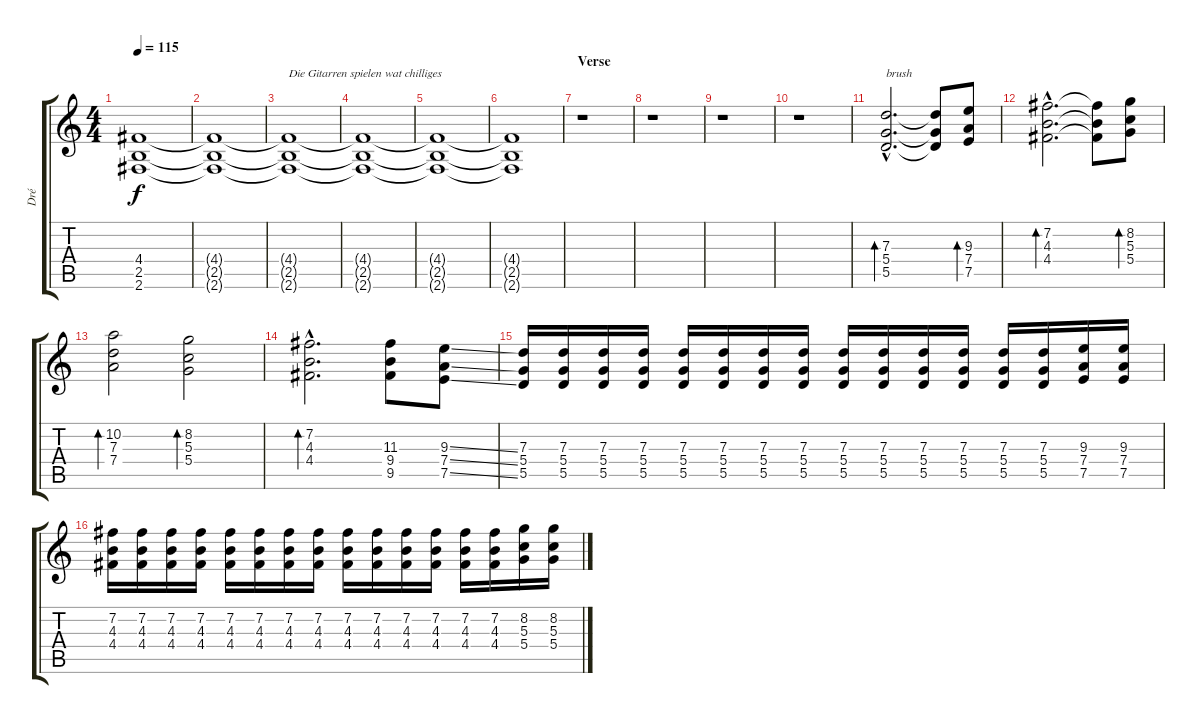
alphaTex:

\track ("Dré" "Dré") {instrument distortionguitar}
\staff {score tabs}
\tuning (E4 B3 G3 D3 A2 E2) {hide}
\ts (4 4)
\tempo 115
\clef g2
\ks c
(4.4{t} 2.5{t} 2.6{t}).1{dy f} |
(4.4{t} 2.5{t} 2.6{t}).1 |
(4.4{t} 2.5{t} 2.6{t}).1{txt "Die Gitarren spielen wat chilliges"} |
(4.4{t} 2.5{t} 2.6{t}).1 |
(4.4{t} 2.5{t} 2.6{t}).1 |
(4.4{t} 2.5{t} 2.6{t}).1 |
\section ("" "Verse")
r.1 |
r.1 |
r.1 |
r.1 |
(7.3{hac} 5.4{hac} 5.5{hac}).2{d bd 240 txt "brush" volume 14 instrument electricguitarclean} (7.3{t} 5.4{t} 5.5{t}).8 (9.3 7.4 7.5).8{bd 240} |
(7.2{hac} 4.3{hac} 4.4{hac}).2{d bd 240} (7.2{t} 4.3{t} 4.4{t}).8 (8.2 5.3 5.4).8{bd 240} |
(10.2 7.3 7.4).2{bd 240} (8.2 5.3 5.4).2{bd 240} |
(7.2{hac} 4.3{hac} 4.4{hac}).2{d bd 240} (11.3 9.4 9.5).8 (9.3{ss} 7.4{ss} 7.5{ss}).8 |
(7.3 5.4 5.5).16 (7.3 5.4 5.5).16 (7.3 5.4 5.5).16 (7.3 5.4 5.5).16 (7.3 5.4 5.5).16 (7.3 5.4 5.5).16 (7.3 5.4 5.5).16 (7.3 5.4 5.5).16 (7.3 5.4 5.5).16 (7.3 5.4 5.5).16 (7.3 5.4 5.5).16 (7.3 5.4 5.5).16 (7.3 5.4 5.5).16 (7.3 5.4 5.5).16 (9.3 7.4 7.5).16 (9.3 7.4 7.5).16 |
(7.2 4.3 4.4).16 (7.2 4.3 4.4).16 (7.2 4.3 4.4).16 (7.2 4.3 4.4).16 (7.2 4.3 4.4).16 (7.2 4.3 4.4).16 (7.2 4.3 4.4).16 (7.2 4.3 4.4).16 (7.2 4.3 4.4).16 (7.2 4.3 4.4).16 (7.2 4.3 4.4).16 (7.2 4.3 4.4).16 (7.2 4.3 4.4).16 (7.2 4.3 4.4).16 (8.2 5.3 5.4).16 (8.2 5.3 5.4).16
